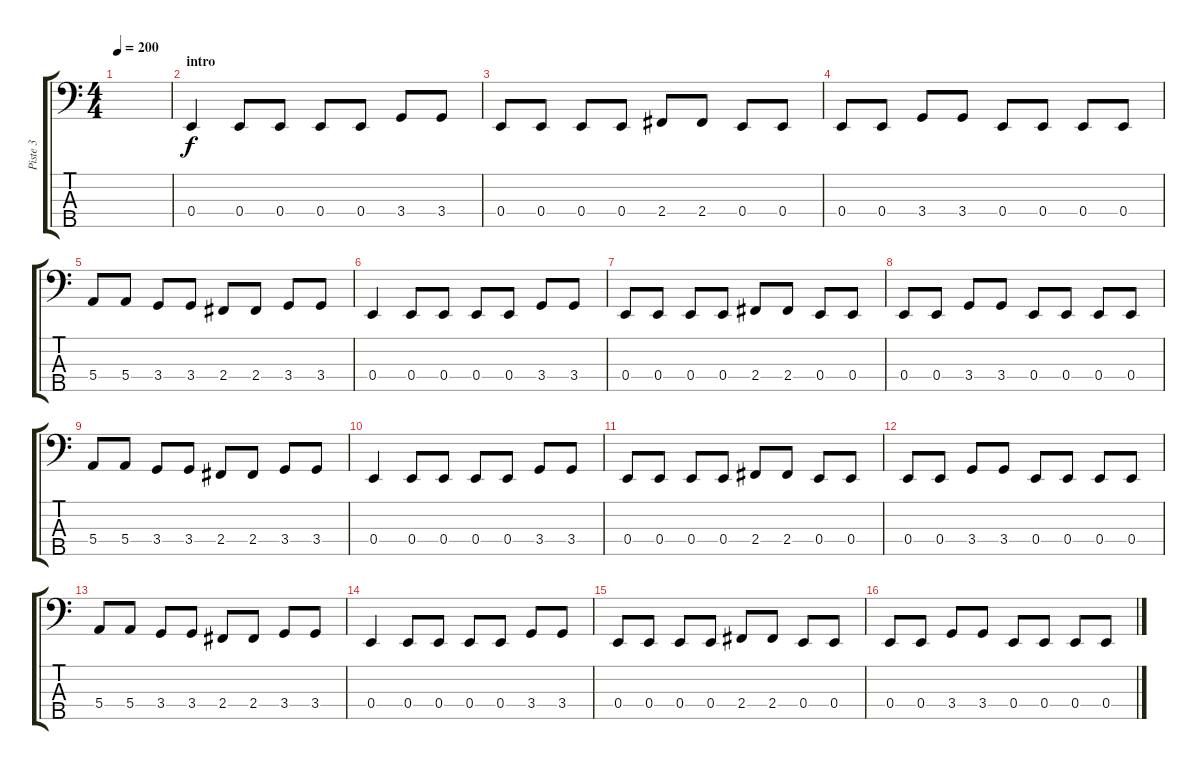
\track ("Piste 3" "Piste 3") {instrument electricbassfinger}
\staff {score tabs}
\tuning (G2 D2 A1 E1 B0) {hide}
\ts (4 4)
\tempo 200
\clef f4
\ks c
|
\section ("" "intro")
0.4.4 0.4.8 0.4.8 0.4.8 0.4.8 3.4.8 3.4.8 |
0.4.8 0.4.8 0.4.8 0.4.8 2.4.8 2.4.8 0.4.8 0.4.8 |
0.4.8 0.4.8 3.4.8 3.4.8 0.4.8 0.4.8 0.4.8 0.4.8 |
5.4.8 5.4.8 3.4.8 3.4.8 2.4.8 2.4.8 3.4.8 3.4.8 |
0.4.4 0.4.8 0.4.8 0.4.8 0.4.8 3.4.8 3.4.8 |
0.4.8 0.4.8 0.4.8 0.4.8 2.4.8 2.4.8 0.4.8 0.4.8 |
0.4.8 0.4.8 3.4.8 3.4.8 0.4.8 0.4.8 0.4.8 0.4.8 |
5.4.8 5.4.8 3.4.8 3.4.8 2.4.8 2.4.8 3.4.8 3.4.8 |
0.4.4 0.4.8 0.4.8 0.4.8 0.4.8 3.4.8 3.4.8 |
0.4.8 0.4.8 0.4.8 0.4.8 2.4.8 2.4.8 0.4.8 0.4.8 |
0.4.8 0.4.8 3.4.8 3.4.8 0.4.8 0.4.8 0.4.8 0.4.8 |
5.4.8 5.4.8 3.4.8 3.4.8 2.4.8 2.4.8 3.4.8 3.4.8 |
0.4.4 0.4.8 0.4.8 0.4.8 0.4.8 3.4.8 3.4.8 |
0.4.8 0.4.8 0.4.8 0.4.8 2.4.8 2.4.8 0.4.8 0.4.8 |
0.4.8 0.4.8 3.4.8 3.4.8 0.4.8 0.4.8 0.4.8 0.4.8
